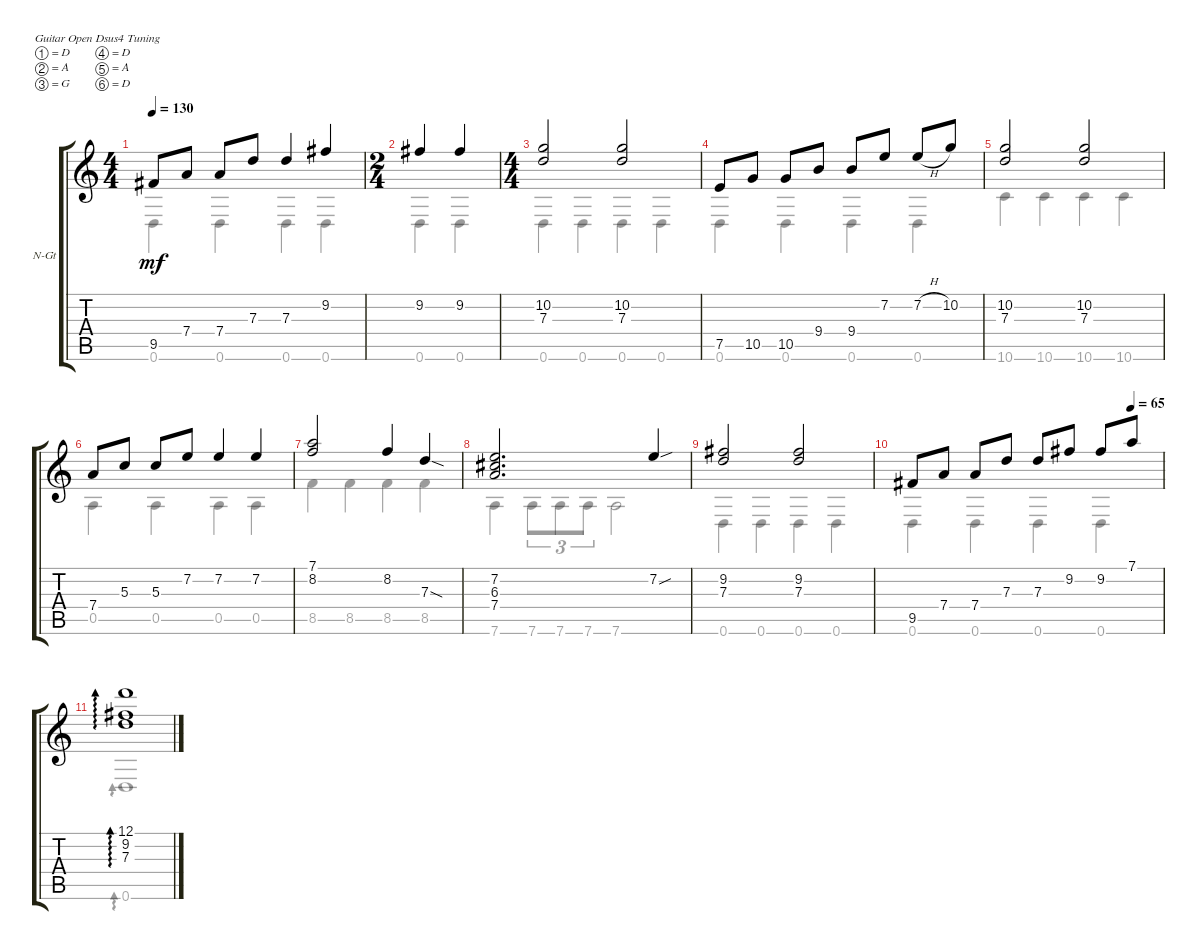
\defaultSystemsLayout 4
\bracketExtendMode groupsimilarinstruments
\firstSystemTrackNameOrientation horizontal
\otherSystemsTrackNameOrientation horizontal
\track ("Nylon Guitar" "N-Gt") {instrument acousticguitarsteel}
\staff {score tabs}
\tuning (D4 A3 G3 D3 A2 D2)
\voice
\ts (4 4)
\tempo 130
\clef g2
\ks c
9.5.8{dy mf} 7.4.8 7.4.8 7.3.8 7.3.4 9.2.4 |
\ts (2 4)
9.2.4 9.2.4 |
\ts (4 4)
(10.2 7.3).2 (10.2 7.3).2 |
7.5.8 10.5.8 10.5.8 9.4.8 9.4.8 7.2.8 7.2{h}.8 10.2.8 |
(10.2 7.3).2 (10.2 7.3).2 |
7.4.8 5.3.8 5.3.8 7.2.8 7.2.4 7.2.4 |
(7.1 8.2).2 8.2.4 7.3{sod}.4 |
(6.3 7.2 7.4).2{d} 7.2{sou}.4 |
(9.2 7.3).2 (9.2 7.3).2 |
\tempo (65 0.875)
9.5.8 7.4.8 7.4.8 7.3.8 7.3.8 9.2.8 9.2.8 7.1.8 |
(12.1 9.2 7.3).1{ad 0}
\voice
\clef g2
\ottava regular
\simile none
\ks c
0.6.4{dy mf} 0.6.4 0.6.4 0.6.4 |
0.6.4 0.6.4 |
0.6.4 0.6.4 0.6.4 0.6.4 |
0.6.4 0.6.4 0.6.4 0.6.4 |
10.6.4 10.6.4 10.6.4 10.6.4 |
0.5.4 0.5.4 0.5.4 0.5.4 |
8.5.4 8.5.4 8.5.4 8.5.4 |
7.6.4 7.6.8{tu (3 2)} 7.6.8{tu (3 2)} 7.6.8{tu (3 2)} 7.6.2 |
0.6.4 0.6.4 0.6.4 0.6.4 |
0.6.4 0.6.4 0.6.4 0.6.4 |
0.6.1{ad 0}
